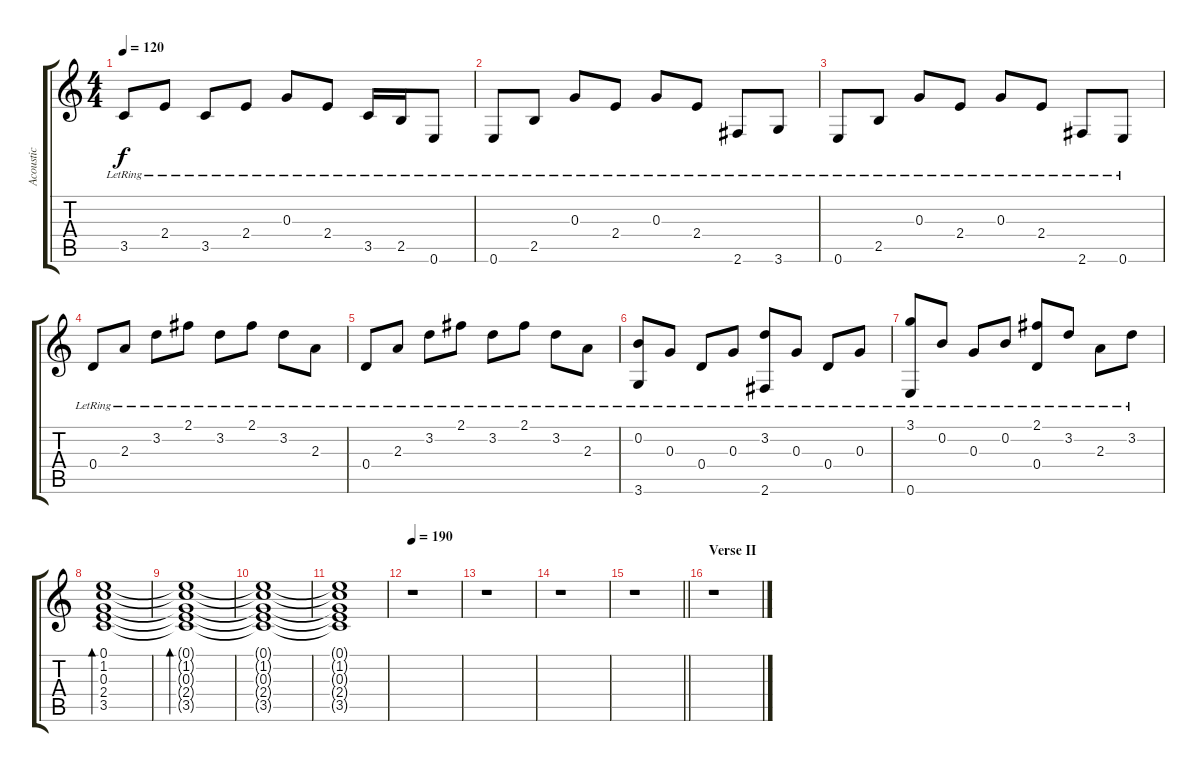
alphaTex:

\track ("Acoustic" "Acoustic") {instrument acousticguitarnylon}
\staff {score tabs}
\tuning (E4 B3 G3 D3 A2 E2) {hide}
\ts (4 4)
\tempo 120
\clef g2
\ks c
3.5{lr}.8{dy f} 2.4{lr}.8 3.5{lr}.8 2.4{lr}.8 0.3{lr}.8 2.4{lr}.8 3.5{lr}.16 2.5{lr}.16 0.6{lr}.8 |
0.6{lr}.8 2.5{lr}.8 0.3{lr}.8 2.4{lr}.8 0.3{lr}.8 2.4{lr}.8 2.6{lr}.8 3.6{lr}.8 |
0.6{lr}.8 2.5{lr}.8 0.3{lr}.8 2.4{lr}.8 0.3{lr}.8 2.4{lr}.8 2.6{lr}.8 0.6{lr}.8 |
0.4{lr}.8 2.3{lr}.8 3.2{lr}.8 2.1{lr}.8 3.2{lr}.8 2.1{lr}.8 3.2{lr}.8 2.3{lr}.8 |
0.4{lr}.8 2.3{lr}.8 3.2{lr}.8 2.1{lr}.8 3.2{lr}.8 2.1{lr}.8 3.2{lr}.8 2.3{lr}.8 |
(0.2{lr} 3.6{lr}).8 0.3{lr}.8 0.4{lr}.8 0.3{lr}.8 (3.2{lr} 2.6{lr}).8 0.3{lr}.8 0.4{lr}.8 0.3{lr}.8 |
(3.1{lr} 0.6{lr}).8 0.2{lr}.8 0.3{lr}.8 0.2{lr}.8 (2.1{lr} 0.4{lr}).8 3.2{lr}.8 2.3{lr}.8 3.2{lr}.8 |
(0.1 1.2 0.3 2.4 3.5).1{bd 120} |
(0.1{t} 1.2{t} 0.3{t} 2.4{t} 3.5{t}).1{bd 120} |
(0.1{t} 1.2{t} 0.3{t} 2.4{t} 3.5{t}).1 |
(0.1{t} 1.2{t} 0.3{t} 2.4{t} 3.5{t}).1 |
\tempo 190
r.1 |
r.1 |
r.1 |
\barLineRight lightlight
r.1 |
\section ("" "Verse II")
r.1
